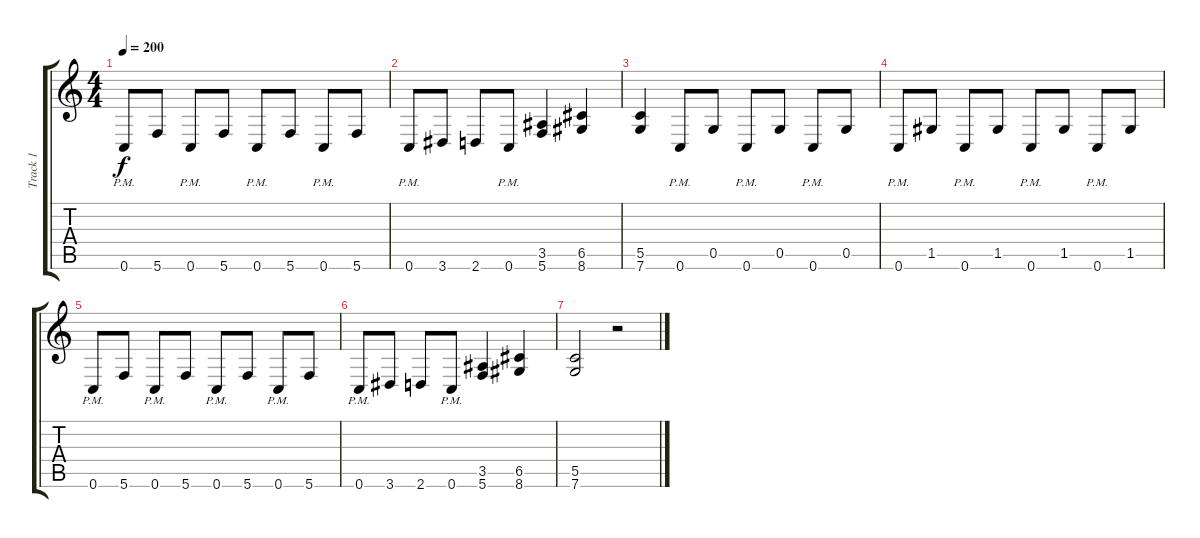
\track ("Track 1" "Track 1") {instrument overdrivenguitar}
\staff {score tabs}
\tuning (C4 A3 F3 C3 G2 C2) {hide}
\ts (4 4)
\tempo 200
\clef g2
\ks c
0.6{pm}.8{dy f} 5.6.8 0.6{pm}.8 5.6.8 0.6{pm}.8 5.6.8 0.6{pm}.8 5.6.8 |
0.6{pm}.8 3.6.8 2.6.8 0.6{pm}.8 (3.5 5.6).4 (6.5 8.6).4 |
(5.5 7.6).4 0.6{pm}.8 0.5.8 0.6{pm}.8 0.5.8 0.6{pm}.8 0.5.8 |
0.6{pm}.8 1.5.8 0.6{pm}.8 1.5.8 0.6{pm}.8 1.5.8 0.6{pm}.8 1.5.8 |
0.6{pm}.8 5.6.8 0.6{pm}.8 5.6.8 0.6{pm}.8 5.6.8 0.6{pm}.8 5.6.8 |
0.6{pm}.8 3.6.8 2.6.8 0.6{pm}.8 (3.5 5.6).4 (6.5 8.6).4 |
(5.5 7.6).2 r.2
